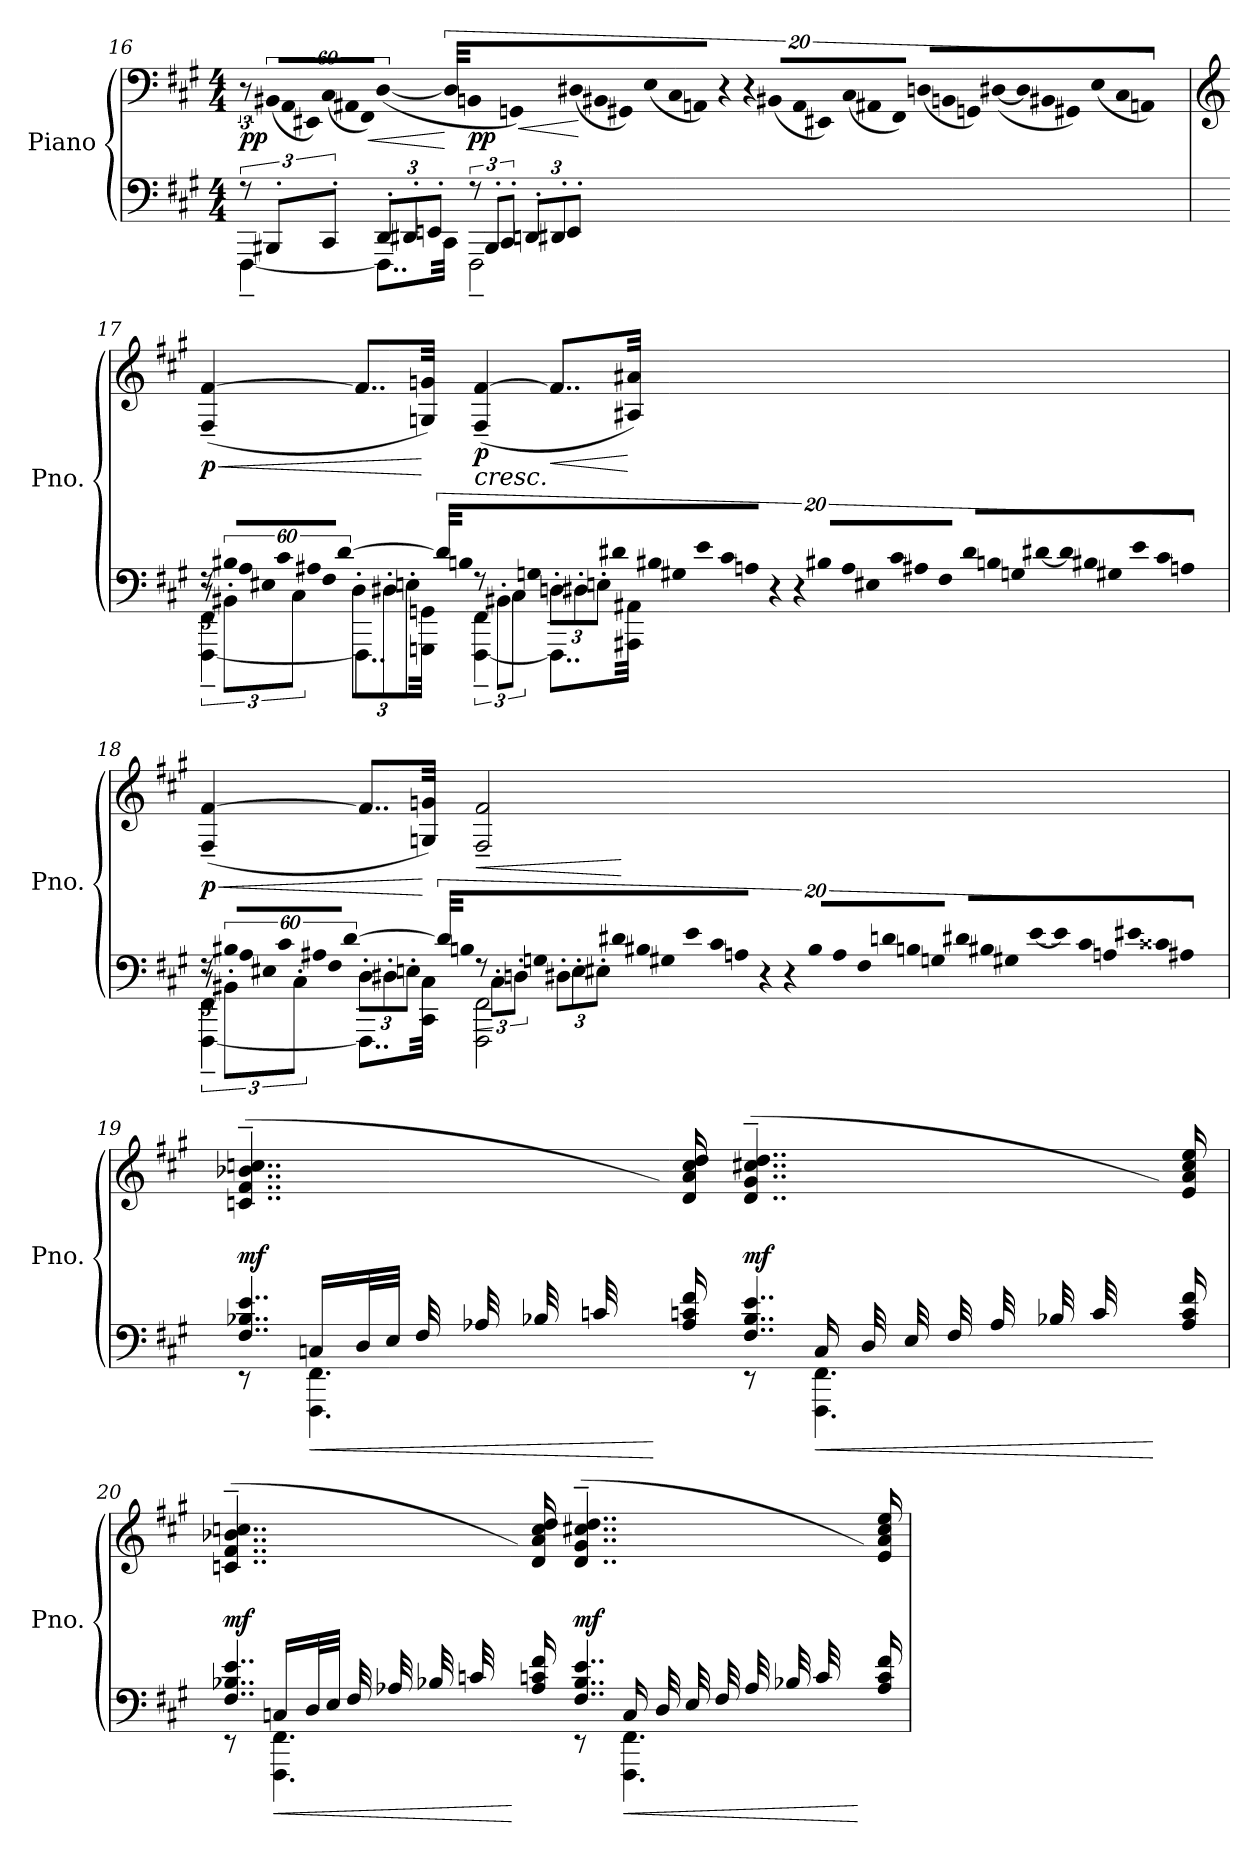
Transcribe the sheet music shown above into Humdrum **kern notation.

**kern	**kern	**dynam
*part1	*part1	*part1
*staff2	*staff1	*staff1/2
*I"Piano	*	*
*I'Pno.	*	*
!!LO:LB:g=z
*clefF4	*clefF4	*
*k[f#c#g#]	*k[f#c#g#]	*
*M4/4	*M4/4	*
=16	=16	=16
*^	*	*
!	!	!	!LO:DY:b
12r	[4FFF#~\	12r	pp
!	!	!LO:N:vis=16	!
12BBB#X'/L	.	(<1920%53BB#X/LL	.
!	!	!LO:N:vis=16	!
.	.	1920%53AA/	.
!	!	!LO:N:vis=16	!
.	.	1920%53EE#X/)	.
!	!	!LO:N:vis=16	!
.	.	(<1920%53C#/	.
12CC#'/J	.	.	.
!	!	!LO:N:vis=16	!
.	.	1920%53AA#X/	.
!	!	!LO:N:vis=16	!
.	.	1920%53FF#/JJ)	.
!	!	!	!LO:HP:b
.	.	(<[960D/	<
*Xbrackettup	*	*	*
12DD'/L	8..FFF#\L]	640%17D/LL]	.
!	!	!LO:N:vis=16	!
.	.	1920%53BBn/	.
!	!	!LO:N:vis=16	!
.	.	1920%53GGn/)	.
!	!	!LO:N:vis=16	!
.	.	(<1920%53D#X/	.
12DD#X'/	.	.	.
!	!	!LO:N:vis=16	!
.	.	1920%53BB#X/	.
!	!	!LO:N:vis=16	!
.	.	1920%53GG#X/)	.
!	!	!LO:N:vis=16	!
.	.	(<1920%53E/	.
12EEn'/J	.	.	.
!	!	!LO:N:vis=16	!
.	.	1920%53C#/	.
.	32CC#\Jkk	.	.
!	!	!LO:N:vis=16	!
.	.	1920%53AAn/JJ)	[
!	!	!	!LO:DY:b
.	.	240%7r	pp
*brackettup	*	*	*
12r	2FFF#~\	.	.
.	.	240%13r	.
!	!	!LO:N:vis=16	!
.	.	(<1920%53BB#X/LL	.
12BBB#'/L	.	.	.
!	!	!LO:N:vis=16	!
.	.	1920%53AA/	.
!	!	!LO:N:vis=16	!
.	.	1920%53EE#X/)	.
!	!	!LO:N:vis=16	!
.	.	(<1920%53C#/	.
12CC#'/J	.	.	.
!	!	!LO:N:vis=16	!
.	.	1920%53AA#X/	.
!	!	!LO:N:vis=16	!
.	.	1920%53FF#/JJ)	.
!	!	!LO:N:vis=16	!LO:HP:b
.	.	(<1920%53Dn/LL	<
*Xbrackettup	*	*	*
12DDn'/L	.	.	.
!	!	!LO:N:vis=16	!
.	.	1920%53BBn/	.
!	!	!LO:N:vis=16	!
.	.	1920%53GGn/)	.
.	.	(<[640D#X/	.
.	.	192%5D#/]	.
12DD#X'/	.	.	.
!	!	!LO:N:vis=16	!
.	.	1920%53BB#X/	.
!	!	!LO:N:vis=16	!
.	.	1920%53GG#X/)	.
!	!	!LO:N:vis=16	!
.	.	(<1920%53E/	.
12EE'/J	.	.	.
!	!	!LO:N:vis=16	!
.	.	1920%53C#/	.
!	!	!LO:N:vis=16	!
.	.	1920%53AAn/JJ)	.
.	.	192ryy	[
*v	*v	*	*
!!LO:PB:g=z
=17	=17	=17
*	*clefG2	*
*brackettup	*	*
*^	*	*
*	*^	*	*
!	!	!	!	!LO:HP:b
!	!	!	!	!LO:DY:n=1:b
12r	[4FFF#\~ 4FF#\~	12rF	(>4F#/~ [4f#/~	< p
!LO:N:vis=16	!	!	!	!
1920%53B#X/LL	.	12BB#X'\L	.	.
!LO:N:vis=16	!	!	!	!
1920%53A/	.	.	.	.
!LO:N:vis=16	!	!	!	!
1920%53E#X/	.	.	.	.
!LO:N:vis=16	!	!	!	!
1920%53c#/	.	.	.	.
.	.	12C#\J	.	.
!LO:N:vis=16	!	!	!	!
1920%53A#X/	.	.	.	.
!LO:N:vis=16	!	!	!	!
1920%53F#/JJ	.	.	.	.
[960d/	.	.	.	.
*	*	*Xbrackettup	*	*
640%17d/LL]	8..FFF#\L]	12D'\L	8..f#/L]	.
!LO:N:vis=16	!	!	!	!
1920%53Bn/	.	.	.	.
!LO:N:vis=16	!	!	!	!
1920%53Gn/	.	.	.	.
!LO:N:vis=16	!	!	!	!
1920%53d#X/	.	.	.	.
.	.	12D#X'\	.	.
!LO:N:vis=16	!	!	!	!
1920%53B#X/	.	.	.	.
!LO:N:vis=16	!	!	!	!
1920%53G#X/	.	.	.	.
!LO:N:vis=16	!	!	!	!
1920%53e/	.	.	.	.
.	.	12En'\J	.	.
!LO:N:vis=16	!	!	!	!
1920%53c#/	.	.	.	.
.	32GGGn\ 32GGn\Jkk	.	32Gn/ 32gn/Jkk)	[
!LO:N:vis=16	!	!	!	!
1920%53An/JJ	.	.	.	.
240%7r	.	.	.	.
*	*	*brackettup	*	*
!	!	!	!	!LO:HP:b
!	!	!	!	!LO:DY:n=2:b
.	[4FFF#\~ 4FF#\~	12rF	(>4F#/~ [4f#/~	< p
240%13r	.	.	.	.
!LO:N:vis=16	!	!	!	!
1920%53B#X/LL	.	.	.	.
.	.	12BB#X'\L	.	.
!LO:N:vis=16	!	!	!	!
1920%53A/	.	.	.	.
!LO:N:vis=16	!	!	!	!
1920%53E#X/	.	.	.	.
!LO:N:vis=16	!	!	!	!
1920%53c#/	.	.	.	.
.	.	12C#\J	.	.
!LO:N:vis=16	!	!	!	!
1920%53A#X/	.	.	.	.
!LO:N:vis=16	!	!	!	!
1920%53F#/JJ	.	.	.	.
!LO:N:vis=16	!	!	!	!
1920%53d#/LL	.	.	.	.
*	*	*Xbrackettup	*	*
!	!	!	!	!LO:HP:b
.	8..FFF#\L]	12Dn'\L	8..f#/L]	<
!LO:N:vis=16	!	!	!	!
1920%53Bn/	.	.	.	.
!LO:N:vis=16	!	!	!	!
1920%53Gn/	.	.	.	.
[640d#X/	.	.	.	.
192%5d#/]	.	.	.	.
.	.	12D#X'\	.	.
!LO:N:vis=16	!	!	!	!
1920%53B#X/	.	.	.	.
!LO:N:vis=16	!	!	!	!
1920%53G#X/	.	.	.	.
!LO:N:vis=16	!	!	!	!
1920%53e/	.	.	.	.
.	.	12En'\J	.	.
!LO:N:vis=16	!	!	!	!
1920%53c#/	.	.	.	.
!LO:N:vis=16	!	!	!	!
1920%53An/JJ	.	.	.	.
.	32AAA#X\ 32AA#X\Jkk	.	32A#X/ 32a#X/Jkk)	[ [
192ryy	.	.	.	.
!!LO:LB:g=z
=18	=18	=18	=18	=18
*brackettup	*	*	*	*
!	!	!	!	!LO:HP:b
!	!	!	!	!LO:DY:n=1:b
12r	[4FFF#\~ 4FF#\~	12rF	(>4F#/~ [4f#/~	< p
!LO:N:vis=16	!	!	!	!
1920%53B#X/LL	.	12BB#X'\L	.	.
!LO:N:vis=16	!	!	!	!
1920%53A/	.	.	.	.
!LO:N:vis=16	!	!	!	!
1920%53E#X/	.	.	.	.
!LO:N:vis=16	!	!	!	!
1920%53c#/	.	.	.	.
.	.	12C#'\J	.	.
!LO:N:vis=16	!	!	!	!
1920%53A#X/	.	.	.	.
!LO:N:vis=16	!	!	!	!
1920%53F#/JJ	.	.	.	.
[960d/	.	.	.	.
*	*	*Xbrackettup	*	*
640%17d/LL]	8..FFF#\L]	12D'\L	8..f#/L]	.
!LO:N:vis=16	!	!	!	!
1920%53Bn/	.	.	.	.
!LO:N:vis=16	!	!	!	!
1920%53Gn/	.	.	.	.
!LO:N:vis=16	!	!	!	!
1920%53d#X/	.	.	.	.
.	.	12D#X'\	.	.
!LO:N:vis=16	!	!	!	!
1920%53B#X/	.	.	.	.
!LO:N:vis=16	!	!	!	!
1920%53G#X/	.	.	.	.
!LO:N:vis=16	!	!	!	!
1920%53e/	.	.	.	.
.	.	12En'\J	.	.
!LO:N:vis=16	!	!	!	!
1920%53c#/	.	.	.	.
.	32CC#\ 32C#\Jkk	.	32Gn/ 32gn/Jkk)	[
!LO:N:vis=16	!	!	!	!
1920%53An/JJ	.	.	.	.
240%7r	.	.	.	.
*	*	*brackettup	*	*
!	!	!	!	!LO:HP:b
.	2FFF#\ 2FF#\	12rF	2F#/~ 2f#/~	<
240%13r	.	.	.	.
!LO:N:vis=16	!	!	!	!
1920%53B#/LL	.	.	.	.
.	.	12C#'\L	.	.
!LO:N:vis=16	!	!	!	!
1920%53A/	.	.	.	.
!LO:N:vis=16	!	!	!	!
1920%53F#/	.	.	.	.
!LO:N:vis=16	!	!	!	!
1920%53dn/	.	.	.	.
.	.	12Dn'\J	.	.
!LO:N:vis=16	!	!	!	!
1920%53Bn/	.	.	.	.
!LO:N:vis=16	!	!	!	!
1920%53Gn/JJ	.	.	.	.
!LO:N:vis=16	!	!	!	!
1920%53d#X/LL	.	.	.	.
*	*	*Xbrackettup	*	*
.	.	12D#X'\L	.	.
!LO:N:vis=16	!	!	!	!
1920%53B#X/	.	.	.	.
!LO:N:vis=16	!	!	!	!
1920%53G#X/	.	.	.	.
[640e/	.	.	.	.
192%5e/]	.	.	.	.
.	.	12E'\	.	.
!LO:N:vis=16	!	!	!	!
1920%53c#/	.	.	.	.
!LO:N:vis=16	!	!	!	!
1920%53An/	.	.	.	.
!LO:N:vis=16	!	!	!	!
1920%53e#X/	.	.	.	.
.	.	12E#X'\J	.	.
!LO:N:vis=16	!	!	!	!
1920%53c##X/	.	.	.	.
!LO:N:vis=16	!	!	!	!
1920%53A#X/JJ	.	.	.	.
192ryy	.	.	.	.
*v	*v	*v	*	*
.	.	[
!!LO:LB:g=z
=19	=19	=19
*^	*^	*
*	*^	*	*	*
!	!	!	!	!	!LO:DY:a=2
4..F#/ 4..B-X/ 4..e/	8r	8ryy	(>4..cn/~ 4..f#/~ 4..b-X/~ 4..ccn/~	4.ryy	mf
!	!	!	!	!	!LO:HP:b=2
.	4.FFF#\ 4.FF#\	(>16Cn/LL	.	.	<
.	.	32D/L	.	.	.
.	.	32E/JJJ	.	.	.
.	.	32F#/LLL	.	.	.
.	.	32A-X/	.	.	.
.	.	32B-X/	.	.	.
.	.	32cn/	.	.	.
.	.	4ryy	.	32d\	.
.	.	.	.	32e\JJJ)	[
16A-/ 16cn/ 16f#/	.	.	16d/ 16a/ 16cc/ 16dd/)	4..ryy	.
!	!	!	!	!	!LO:DY:b
4..F#/ 4..B-/ 4..e/	8r	.	(>4..d/~ 4..g#/~ 4..cc#X/~ 4..dd/~	.	mf
!	!	!	!	!	!LO:HP:b=2
.	4.FFF#\ 4.FF#\	(>16C/LL	.	.	<
.	.	32D/L	.	.	.
.	.	32E/JJJ	.	.	.
.	.	32F#/LLL	.	.	.
.	.	32A-/	.	.	.
.	.	32B-X/	.	.	.
.	.	32c/	.	.	.
.	.	8ryy	.	32d\	.
.	.	.	.	32e\JJJ)	[
16A-/ 16c/ 16f#/	.	.	16e/ 16a/ 16cc#/ 16ee/)	16ryy	.
=20	=20	=20	=20	=20	=20
!	!	!	!	!	!LO:DY:b
4..F#/ 4..B-X/ 4..e/	8r	8ryy	(>4..cn/~ 4..f#/~ 4..b-X/~ 4..ccn/~	4.ryy	mf
!	!	!	!	!	!LO:HP:b=2
.	4.FFF#\ 4.FF#\	(>16Cn/LL	.	.	<
.	.	32D/L	.	.	.
.	.	32E/JJJ	.	.	.
.	.	32F#/LLL	.	.	.
.	.	32A-X/	.	.	.
.	.	32B-X/	.	.	.
.	.	32cn/	.	.	.
.	.	4ryy	.	32d\	.
.	.	.	.	32e\JJJ)	[
16A-/ 16cn/ 16f#/	.	.	16d/ 16a/ 16cc/ 16dd/)	4..ryy	.
!	!	!	!	!	!LO:DY:b
4..F#/ 4..B-/ 4..e/	8r	.	(>4..d/~ 4..g#/~ 4..cc#X/~ 4..dd/~	.	mf
!	!	!	!	!	!LO:HP:b=2
.	4.FFF#\ 4.FF#\	(>16C/LL	.	.	<
.	.	32D/L	.	.	.
.	.	32E/JJJ	.	.	.
.	.	32F#/LLL	.	.	.
.	.	32A-/	.	.	.
.	.	32B-X/	.	.	.
.	.	32c/	.	.	.
.	.	8ryy	.	32d\	.
.	.	.	.	32e\JJJ)	[
16A-/ 16c/ 16f#/	.	.	16e/ 16a/ 16cc#/ 16ee/)	16ryy	.
*v	*v	*v	*	*	*
*	*v	*v	*
=	=	=
*-	*-	*-
